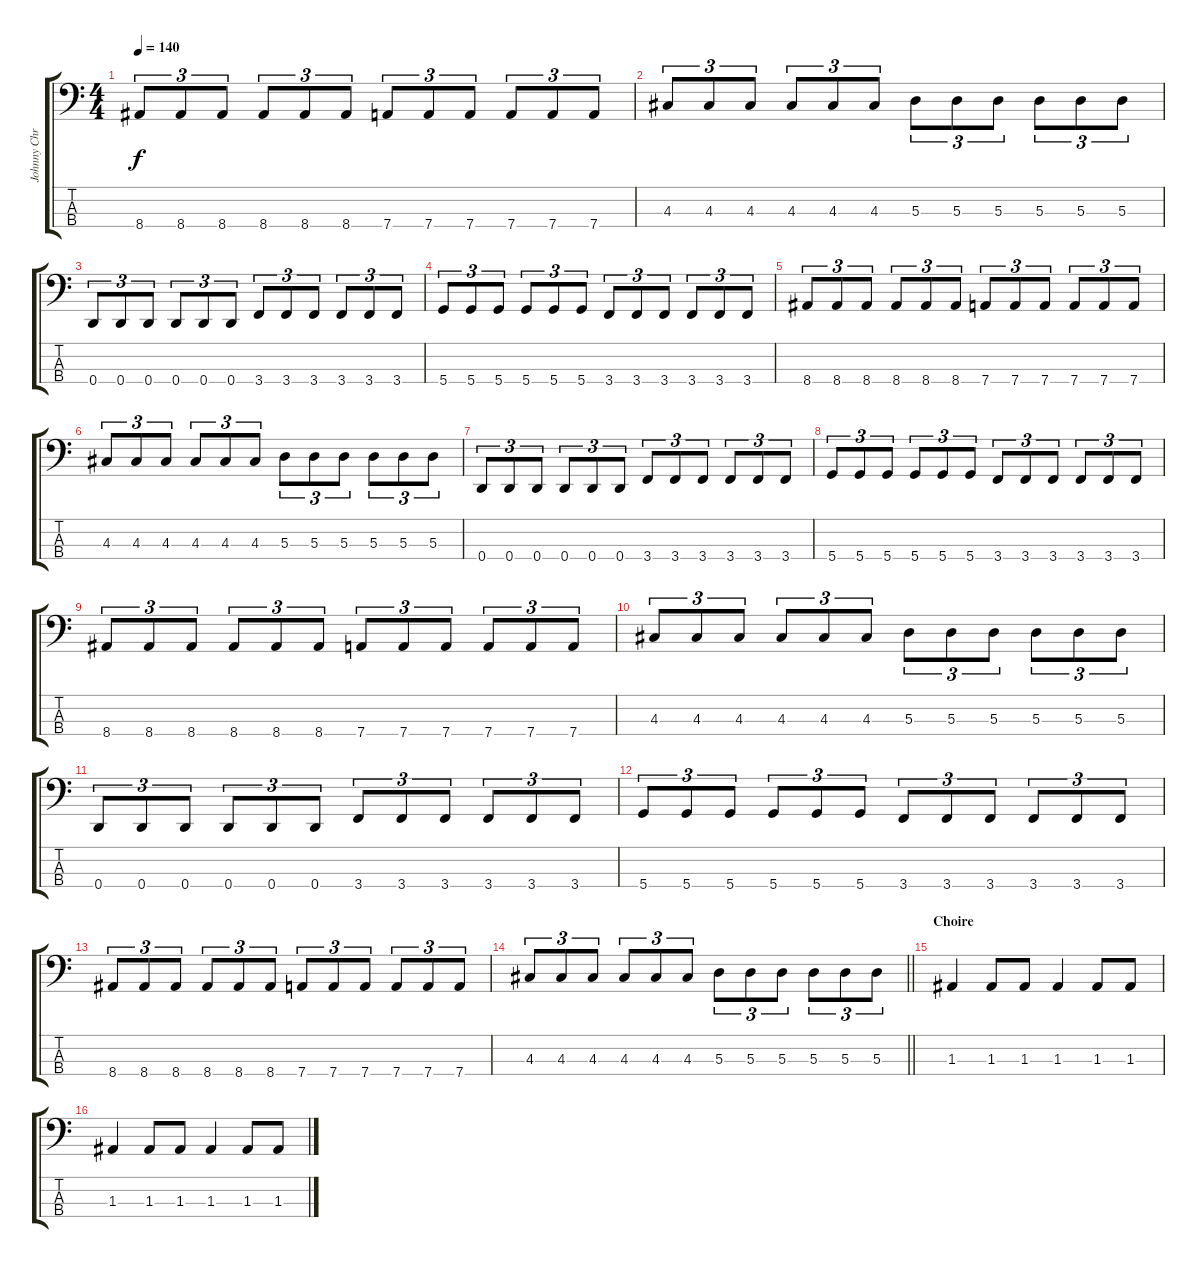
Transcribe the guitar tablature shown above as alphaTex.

\track ("Johnny Christ (Double)" "Johnny Chr") {instrument slapbass1}
\staff {score tabs}
\tuning (G2 D2 A1 D1) {hide}
\ts (4 4)
\tempo 140
\clef f4
\ks c
8.4.8{tu (3 2) dy f} 8.4.8{tu (3 2)} 8.4.8{tu (3 2)} 8.4.8{tu (3 2)} 8.4.8{tu (3 2)} 8.4.8{tu (3 2)} 7.4.8{tu (3 2)} 7.4.8{tu (3 2)} 7.4.8{tu (3 2)} 7.4.8{tu (3 2)} 7.4.8{tu (3 2)} 7.4.8{tu (3 2)} |
4.3.8{tu (3 2)} 4.3.8{tu (3 2)} 4.3.8{tu (3 2)} 4.3.8{tu (3 2)} 4.3.8{tu (3 2)} 4.3.8{tu (3 2)} 5.3.8{tu (3 2)} 5.3.8{tu (3 2)} 5.3.8{tu (3 2)} 5.3.8{tu (3 2)} 5.3.8{tu (3 2)} 5.3.8{tu (3 2)} |
0.4.8{tu (3 2)} 0.4.8{tu (3 2)} 0.4.8{tu (3 2)} 0.4.8{tu (3 2)} 0.4.8{tu (3 2)} 0.4.8{tu (3 2)} 3.4.8{tu (3 2)} 3.4.8{tu (3 2)} 3.4.8{tu (3 2)} 3.4.8{tu (3 2)} 3.4.8{tu (3 2)} 3.4.8{tu (3 2)} |
5.4.8{tu (3 2)} 5.4.8{tu (3 2)} 5.4.8{tu (3 2)} 5.4.8{tu (3 2)} 5.4.8{tu (3 2)} 5.4.8{tu (3 2)} 3.4.8{tu (3 2)} 3.4.8{tu (3 2)} 3.4.8{tu (3 2)} 3.4.8{tu (3 2)} 3.4.8{tu (3 2)} 3.4.8{tu (3 2)} |
8.4.8{tu (3 2)} 8.4.8{tu (3 2)} 8.4.8{tu (3 2)} 8.4.8{tu (3 2)} 8.4.8{tu (3 2)} 8.4.8{tu (3 2)} 7.4.8{tu (3 2)} 7.4.8{tu (3 2)} 7.4.8{tu (3 2)} 7.4.8{tu (3 2)} 7.4.8{tu (3 2)} 7.4.8{tu (3 2)} |
4.3.8{tu (3 2)} 4.3.8{tu (3 2)} 4.3.8{tu (3 2)} 4.3.8{tu (3 2)} 4.3.8{tu (3 2)} 4.3.8{tu (3 2)} 5.3.8{tu (3 2)} 5.3.8{tu (3 2)} 5.3.8{tu (3 2)} 5.3.8{tu (3 2)} 5.3.8{tu (3 2)} 5.3.8{tu (3 2)} |
0.4.8{tu (3 2)} 0.4.8{tu (3 2)} 0.4.8{tu (3 2)} 0.4.8{tu (3 2)} 0.4.8{tu (3 2)} 0.4.8{tu (3 2)} 3.4.8{tu (3 2)} 3.4.8{tu (3 2)} 3.4.8{tu (3 2)} 3.4.8{tu (3 2)} 3.4.8{tu (3 2)} 3.4.8{tu (3 2)} |
5.4.8{tu (3 2)} 5.4.8{tu (3 2)} 5.4.8{tu (3 2)} 5.4.8{tu (3 2)} 5.4.8{tu (3 2)} 5.4.8{tu (3 2)} 3.4.8{tu (3 2)} 3.4.8{tu (3 2)} 3.4.8{tu (3 2)} 3.4.8{tu (3 2)} 3.4.8{tu (3 2)} 3.4.8{tu (3 2)} |
8.4.8{tu (3 2)} 8.4.8{tu (3 2)} 8.4.8{tu (3 2)} 8.4.8{tu (3 2)} 8.4.8{tu (3 2)} 8.4.8{tu (3 2)} 7.4.8{tu (3 2)} 7.4.8{tu (3 2)} 7.4.8{tu (3 2)} 7.4.8{tu (3 2)} 7.4.8{tu (3 2)} 7.4.8{tu (3 2)} |
4.3.8{tu (3 2)} 4.3.8{tu (3 2)} 4.3.8{tu (3 2)} 4.3.8{tu (3 2)} 4.3.8{tu (3 2)} 4.3.8{tu (3 2)} 5.3.8{tu (3 2)} 5.3.8{tu (3 2)} 5.3.8{tu (3 2)} 5.3.8{tu (3 2)} 5.3.8{tu (3 2)} 5.3.8{tu (3 2)} |
0.4.8{tu (3 2)} 0.4.8{tu (3 2)} 0.4.8{tu (3 2)} 0.4.8{tu (3 2)} 0.4.8{tu (3 2)} 0.4.8{tu (3 2)} 3.4.8{tu (3 2)} 3.4.8{tu (3 2)} 3.4.8{tu (3 2)} 3.4.8{tu (3 2)} 3.4.8{tu (3 2)} 3.4.8{tu (3 2)} |
5.4.8{tu (3 2)} 5.4.8{tu (3 2)} 5.4.8{tu (3 2)} 5.4.8{tu (3 2)} 5.4.8{tu (3 2)} 5.4.8{tu (3 2)} 3.4.8{tu (3 2)} 3.4.8{tu (3 2)} 3.4.8{tu (3 2)} 3.4.8{tu (3 2)} 3.4.8{tu (3 2)} 3.4.8{tu (3 2)} |
8.4.8{tu (3 2)} 8.4.8{tu (3 2)} 8.4.8{tu (3 2)} 8.4.8{tu (3 2)} 8.4.8{tu (3 2)} 8.4.8{tu (3 2)} 7.4.8{tu (3 2)} 7.4.8{tu (3 2)} 7.4.8{tu (3 2)} 7.4.8{tu (3 2)} 7.4.8{tu (3 2)} 7.4.8{tu (3 2)} |
\barLineRight lightlight
4.3.8{tu (3 2)} 4.3.8{tu (3 2)} 4.3.8{tu (3 2)} 4.3.8{tu (3 2)} 4.3.8{tu (3 2)} 4.3.8{tu (3 2)} 5.3.8{tu (3 2)} 5.3.8{tu (3 2)} 5.3.8{tu (3 2)} 5.3.8{tu (3 2)} 5.3.8{tu (3 2)} 5.3.8{tu (3 2)} |
\section ("" "Choire")
1.3.4 1.3.8 1.3.8 1.3.4 1.3.8 1.3.8 |
1.3.4 1.3.8 1.3.8 1.3.4 1.3.8 1.3.8
